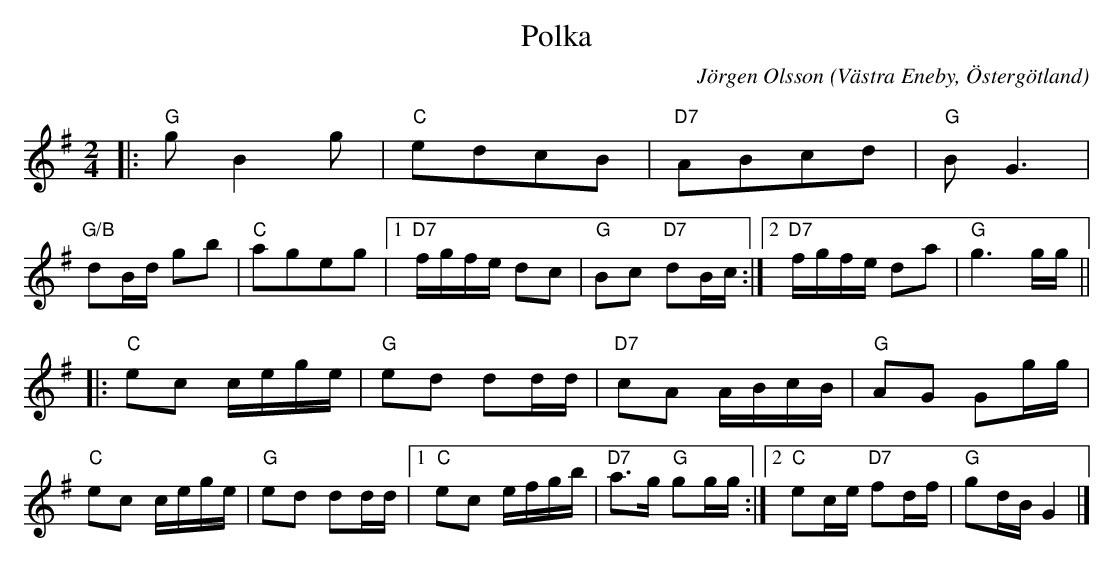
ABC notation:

X:1
T:Polka
C:Jörgen Olsson
O:Västra Eneby, Östergötland
Q:115
M:2/4
L:1/8
K:G
|:"G"gB2g|"C"edcB|"D7"ABcd|"G"BG3|
"G/B"dB/2d/2 gb|"C"ageg|1"D7"f/g/f/e/ dc|"G" Bc "D7"dB/2c/2 :|2"D7"f/g/f/e/ da|"G" g3 g/2g/2 ||
|:"C"ec c/2e/2g/2e/2 |"G"ed dd/2d/2|"D7"cA A/2B/2c/2B/2|"G"AG Gg/2g/2|
"C"ec c/2e/2g/2e/2 |"G"ed dd/2d/2|1"C"ec e/2f/2g/2b/2|"D7"a>g "G"gg/2g/2 :|2"C"ec/2e/2 "D7"fd/2f/2|"G"gd/2B/2 G2 |]
